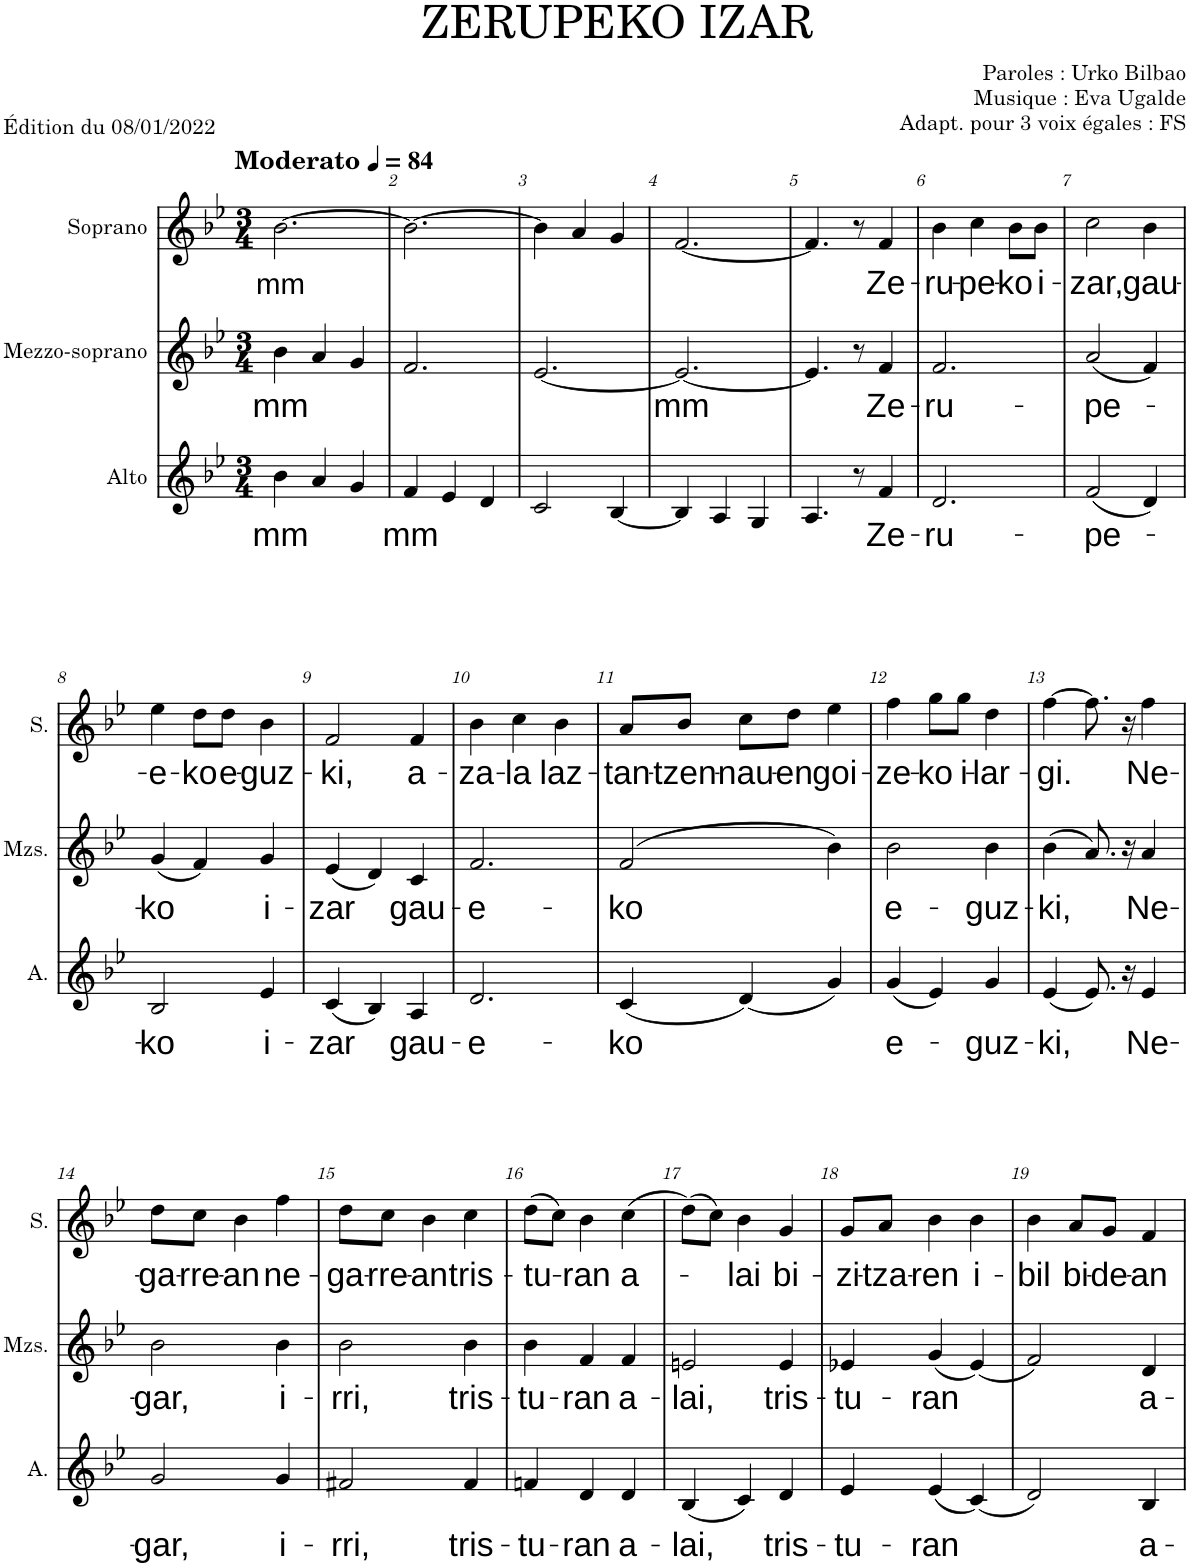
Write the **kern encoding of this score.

**kern	**text	**kern	**text	**kern	**text
*part3	*part3	*part2	*part2	*part1	*part1
*staff3	*staff3	*staff2	*staff2	*staff1	*staff1
*I"Alto	*	*I"Mezzo-soprano	*	*I"Soprano	*
*I'A.	*	*I'Mzs.	*	*I'S.	*
*clefG2	*	*clefG2	*	*clefG2	*
*k[b-e-]	*	*k[b-e-]	*	*k[b-e-]	*
*M3/4	*	*M3/4	*	*M3/4	*
*MM84	*	*MM84	*	*MM84	*
=1	=1	=1	=1	=1	=1
!	!	!	!	!LO:TX:a:B:t=Moderato	!
!	!LO:LY:b	!	!LO:LY:b	!	!LO:LY:b
4b-\	mm	4b-\	mm	[2.b-\	mm
4a/	.	4a/	.	.	.
4g/	.	4g/	.	.	.
=2	=2	=2	=2	=2	=2
!	!LO:LY:b	!	!	!	!
4f/	mm	2.f/	.	2.b-\_	.
4e-/	.	.	.	.	.
4d/	.	.	.	.	.
=3	=3	=3	=3	=3	=3
2c/	.	[2.e-/	.	4b-\]	.
.	.	.	.	4a/	.
[4B-/	.	.	.	4g/	.
=4	=4	=4	=4	=4	=4
!	!	!	!LO:LY:b	!	!
4B-/]	.	2.e-/_	mm	[2.f/	.
4A/	.	.	.	.	.
4G/	.	.	.	.	.
=5	=5	=5	=5	=5	=5
4.A/	.	4.e-/]	.	4.f/]	.
8r	.	8r	.	8r	.
!	!LO:LY:b	!	!LO:LY:b	!	!LO:LY:b
4f/	Ze-	4f/	Ze-	4f/	Ze-
=6	=6	=6	=6	=6	=6
!	!LO:LY:b	!	!LO:LY:b	!	!LO:LY:b
2.d/	-ru-	2.f/	-ru-	4b-\	-ru-
!	!	!	!	!	!LO:LY:b
.	.	.	.	4cc\	-pe-
!	!	!	!	!	!LO:LY:b
.	.	.	.	8b-\L	-ko
!	!	!	!	!	!LO:LY:b
.	.	.	.	8b-\J	i-
=7	=7	=7	=7	=7	=7
!	!LO:LY:b	!	!LO:LY:b	!	!LO:LY:b
(2f/	-pe-	(2a/	-pe-	2cc\	-zar,
!	!	!	!	!	!LO:LY:b
4d/)	.	4f/)	.	4b-\	gau-
!!LO:LB:g=z
=8	=8	=8	=8	=8	=8
!	!LO:LY:b	!	!LO:LY:b	!	!LO:LY:b
2B-/	-ko	(4g/	-ko	4ee-\	-e-
!	!	!	!	!	!LO:LY:b
.	.	4f/)	.	8dd\L	-ko
!	!	!	!	!	!LO:LY:b
.	.	.	.	8dd\J	e-
!	!LO:LY:b	!	!LO:LY:b	!	!LO:LY:b
4e-/	i-	4g/	i-	4b-\	-guz-
=9	=9	=9	=9	=9	=9
!	!LO:LY:b	!	!LO:LY:b	!	!LO:LY:b
(4c/	-zar	(4e-/	-zar	2f/	-ki,
4B-/)	.	4d/)	.	.	.
!	!LO:LY:b	!	!LO:LY:b	!	!LO:LY:b
4A/	gau-	4c/	gau-	4f/	a-
=10	=10	=10	=10	=10	=10
!	!LO:LY:b	!	!LO:LY:b	!	!LO:LY:b
2.d/	-e-	2.f/	-e-	4b-\	-za-
!	!	!	!	!	!LO:LY:b
.	.	.	.	4cc\	-la
!	!	!	!	!	!LO:LY:b
.	.	.	.	4b-\	laz-
=11	=11	=11	=11	=11	=11
!	!LO:LY:b	!	!LO:LY:b	!	!LO:LY:b
(4c/	-ko	(2f/	-ko	8a/L	-tan-
!	!	!	!	!	!LO:LY:b
.	.	.	.	8b-/J	-tzen-
!	!	!	!	!	!LO:LY:b
(4d/)	.	.	.	8cc\L	-nau-
!	!	!	!	!	!LO:LY:b
.	.	.	.	8dd\J	-en
!	!	!	!	!	!LO:LY:b
4g/)	.	4b-\)	.	4ee-\	goi-
=12	=12	=12	=12	=12	=12
!	!LO:LY:b	!	!LO:LY:b	!	!LO:LY:b
(4g/	e-	2b-\	e-	4ff\	-ze-
!	!	!	!	!	!LO:LY:b
4e-/)	.	.	.	8gg\L	-ko
!	!	!	!	!	!LO:LY:b
.	.	.	.	8gg\J	i-
!	!LO:LY:b	!	!LO:LY:b	!	!LO:LY:b
4g/	-guz-	4b-\	guz-	4dd\	-lar-
=13	=13	=13	=13	=13	=13
!	!LO:LY:b	!	!LO:LY:b	!	!LO:LY:b
(4e-/	-ki,	(4b-\	-ki,	[4ff\	-gi.
8.e-/)	.	8.a/)	.	8.ff\]	.
16r	.	16r	.	16r	.
!	!LO:LY:b	!	!LO:LY:b	!	!LO:LY:b
4e-/	Ne-	4a/	Ne-	4ff\	Ne-
!!LO:LB:g=z
=14	=14	=14	=14	=14	=14
!	!LO:LY:b	!	!LO:LY:b	!	!LO:LY:b
2g/	-gar,	2b-\	-gar,	8dd\L	-ga-
!	!	!	!	!	!LO:LY:b
.	.	.	.	8cc\J	-rre-
!	!	!	!	!	!LO:LY:b
.	.	.	.	4b-\	-an
!	!LO:LY:b	!	!LO:LY:b	!	!LO:LY:b
4g/	i-	4b-\	i-	4ff\	ne-
=15	=15	=15	=15	=15	=15
!	!LO:LY:b	!	!LO:LY:b	!	!LO:LY:b
2f#X/	-rri,	2b-\	-rri,	8dd\L	-ga-
!	!	!	!	!	!LO:LY:b
.	.	.	.	8cc\J	-rre-
!	!	!	!	!	!LO:LY:b
.	.	.	.	4b-\	-an
!	!LO:LY:b	!	!LO:LY:b	!	!LO:LY:b
4f#/	tris-	4b-\	tris-	4cc\	tris-
=16	=16	=16	=16	=16	=16
!	!LO:LY:b	!	!LO:LY:b	!	!LO:LY:b
4fn/	-tu-	4b-\	-tu-	(8dd\L	-tu-
.	.	.	.	8cc\J)	.
!	!LO:LY:b	!	!LO:LY:b	!	!LO:LY:b
4d/	ran	4f/	ran	4b-\	ran
!	!LO:LY:b	!	!LO:LY:b	!	!LO:LY:b
4d/	a-	4f/	a-	(4cc\	a-
=17	=17	=17	=17	=17	=17
!	!LO:LY:b	!	!LO:LY:b	!	!
(4B-/	-lai,	2en/	-lai,	(8dd\L)	.
.	.	.	.	8cc\J)	.
!	!	!	!	!	!LO:LY:b
4c/)	.	.	.	4b-\	-lai
!	!LO:LY:b	!	!LO:LY:b	!	!LO:LY:b
4d/	tris-	4e/	tris-	4g/	bi-
=18	=18	=18	=18	=18	=18
!	!LO:LY:b	!	!LO:LY:b	!	!LO:LY:b
4e-/	-tu-	4e-X/	-tu-	8g/L	-zi-
!	!	!	!	!	!LO:LY:b
.	.	.	.	8a/J	-tza-
!	!LO:LY:b	!	!LO:LY:b	!	!LO:LY:b
(4e-/	ran	(4g/	ran	4b-\	-ren
!	!	!	!	!	!LO:LY:b
(4c/)	.	(4e-/)	.	4b-\	i-
=19	=19	=19	=19	=19	=19
!	!	!	!	!	!LO:LY:b
2d/)	.	2f/)	.	4b-\	-bil
!	!	!	!	!	!LO:LY:b
.	.	.	.	8a/L	bi-
!	!	!	!	!	!LO:LY:b
.	.	.	.	8g/J	-de-
!	!LO:LY:b	!	!LO:LY:b	!	!LO:LY:b
4B-/	a-	4d/	a-	4f/	-an
=	=	=	=	=	=
*-	*-	*-	*-	*-	*-
